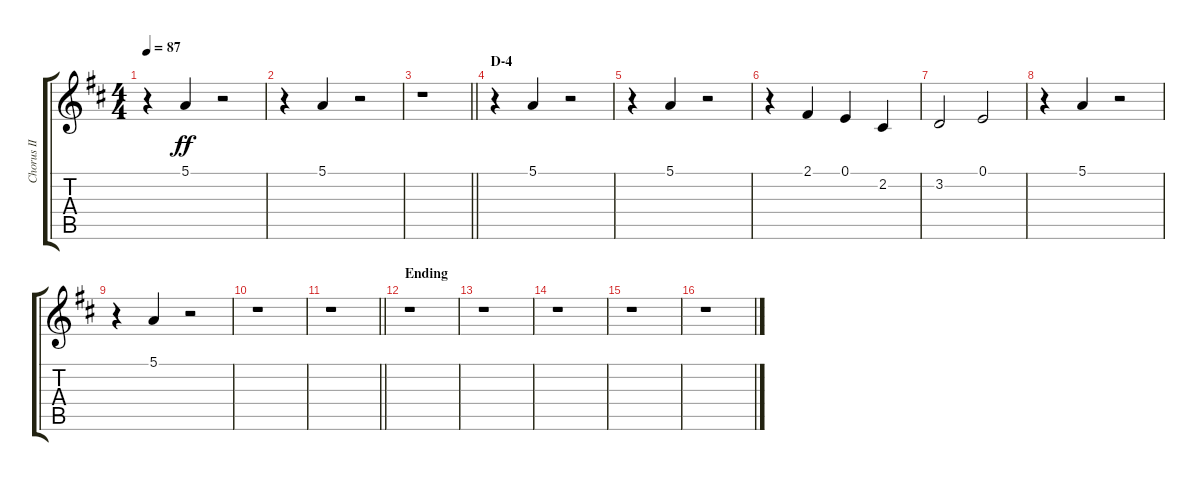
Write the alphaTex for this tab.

\track ("Chorus II" "Chorus II") {instrument voiceoohs}
\staff {score tabs}
\tuning (E4 B3 G3 D3 A2 E2) {hide}
\ts (4 4)
\tempo 87
\clef g2
\ks d
r.4{dy ff} 5.1.4 r.2 |
r.4 5.1.4 r.2 |
\barLineRight lightlight
r.1 |
\section ("" "D-4")
r.4 5.1.4 r.2 |
r.4 5.1.4 r.2 |
r.4 2.1.4 0.1.4 2.2.4 |
3.2.2 0.1.2 |
r.4 5.1.4 r.2 |
r.4 5.1.4 r.2 |
r.1 |
\barLineRight lightlight
r.1 |
\section ("" "Ending")
r.1 |
r.1 |
r.1 |
r.1 |
r.1
